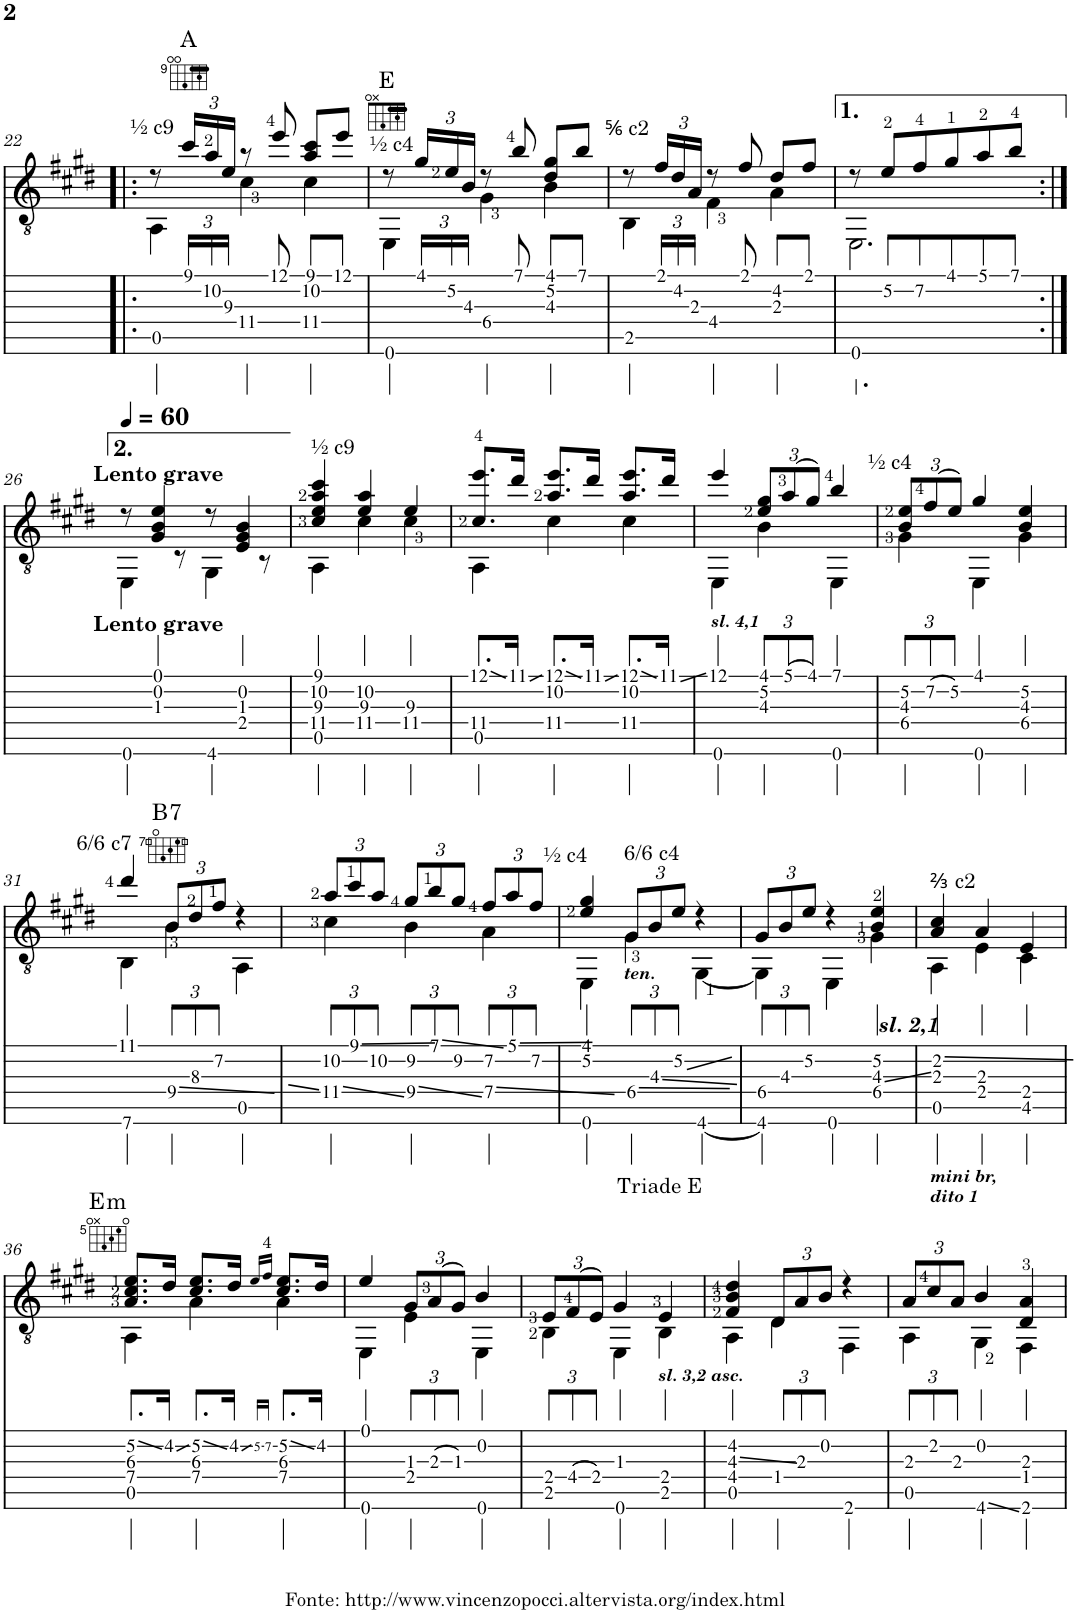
**kern	**kern	**harte
*part2	*part1	*part1
*staff2	*staff1	*
*I"Chitarra classica (Intavolatura)	*I"Classical Guitar	*
!!LO:PB:g=z
*	*clefGv2	*
*k[f#c#g#d#]	*k[f#c#g#d#]	*
*M3/4	*M3/4	*
=22!|:	=22!|:	=22!|:
*^	*^	*
8r	4AA\	8r	4AA\	.
*Xbrackettup	*	*Xbrackettup	*	*
!	!	!LO:TX:a:t=½ c9	!	!
24cc#/LL	.	24cc#/LL	.	A:maj
24a/	.	24a/	.	.
24e/JJ	.	24e/JJ	.	.
8r	4c#\	8r	4c#\	.
8ee/	.	8ee/	.	.
8a/ 8cc#/L	4c#\	8a/ 8cc#/L	4c#\	.
8ee/J	.	8ee/J	.	.
=23	=23	=23	=23	=23
8r	4EE\	8r	4EE\	E:maj
!	!	!LO:TX:a:t=½ c4	!	!
24g#/LL	.	24g#/LL	.	.
24e/	.	24e/	.	.
24B/JJ	.	24B/JJ	.	.
8r	4G#\	8r	4G#\	.
8b/	.	8b/	.	.
8e/ 8g#/L	4B\	8d#/ 8g#/L	4B\	.
8b/J	.	8b/J	.	.
=24	=24	=24	=24	=24
!	!	!LO:TX:a:t=⅚ c2	!	!
8r	4BB\	8r	4BB\	.
24f#/LL	.	24f#/LL	.	.
24d#/	.	24d#/	.	.
24A/JJ	.	24A/JJ	.	.
8r	4F#\	8r	4F#\	.
8f#/	.	8f#/	.	.
8d#/L	4A\	8d#/L	4A\	.
8f#/J	.	8f#/J	.	.
=25	=25	=25	=25	=25
8r	2.EE\	8r	2.EE\	.
8e/L	.	8e/L	.	.
8f#/	.	8f#/	.	.
8g#/	.	8g#/	.	.
8a/	.	8a/	.	.
8b/J	.	8b/J	.	.
!!LO:LB:g=z	!!
=26:|!	=26:|!	=26:|!	=26:|!	=26:|!
*	*	*MM60	*	*
!	!	!LO:TX:a:B:t=Lento grave	!	!
!LO:TX:a:B:t=Lento grave	!	!	!	!
8r	4EE\	8r	4EE\	.
4G#/ 4B/ 4e/	.	4G#/ 4B/ 4e/	.	.
.	8r	.	8r	.
8r	4GG#\	8r	4GG#\	.
4E/ 4G#/ 4B/	.	4E/ 4G#/ 4B/	.	.
.	8r	.	8r	.
=27	=27	=27	=27	=27
!	!	!LO:TX:a:t=½ c9	!	!
4c#/ 4e/ 4a/ 4cc#/	4AA\	4c#/ 4e/ 4a/ 4cc#/	4AA\	.
4e/ 4a/	4c#\	4e/ 4a/	4c#\	.
4e/	4c#\	4e/	4c#\	.
=28	=28	=28	=28	=28
8.c#/ 8.ee/L	4AA\	8.c#/ 8.ee/L	4AA\	.
16dd#/Jk	.	16dd#/Jk	.	.
8.a/ 8.ee/L	4c#\	8.a/ 8.ee/L	4c#\	.
16dd#/Jk	.	16dd#/Jk	.	.
8.a/ 8.ee/L	4c#\	8.a/ 8.ee/L	4c#\	.
16dd#/Jk	.	16dd#/Jk	.	.
=29	=29	=29	=29	=29
!LO:TX:a:Bi:t=sl. 4,1	!	!	!	!
4ee/	4EE\	4ee/	4EE\	.
12e/ 12g#/L	4B\	12e/ 12g#/L	4B\	.
(12a/	.	(12a/	.	.
12g#/J)	.	12g#/J)	.	.
4b/	4EE\	4b/	4EE\	.
=30	=30	=30	=30	=30
!	!	!LO:TX:a:t=½ c4	!	!
12B/ 12e/L	4G#\	12B/ 12e/L	4G#\	.
(12f#/	.	(12f#/	.	.
12e/J)	.	12e/J)	.	.
4g#/	4EE\	4g#/	4EE\	.
4B/ 4e/	4G#\	4B/ 4e/	4G#\	.
!!LO:LB:g=z	!!
=31	=31	=31	=31	=31
!	!	!LO:TX:a:t=6/6 c7	!	!
4dd#/	4BB\	4dd#/	4BB\	.
!	!	!	!	!LO:H:kt=7
12B/L	4B\	12B/L	4B\	B:7
12d#/	.	12d#/	.	.
12f#/J	.	12f#/J	.	.
4r	4AA\	4r	4AA\	.
=32	=32	=32	=32	=32
12a/L	4c#\	12a/L	4c#\	.
12cc#/	.	12cc#/	.	.
12a/J	.	12a/J	.	.
12g#/L	4B\	12g#/L	4B\	.
12b/	.	12b/	.	.
12g#/J	.	12g#/J	.	.
12f#/L	4A\	12f#/L	4A\	.
12a/	.	12a/	.	.
12f#/J	.	12f#/J	.	.
=33	=33	=33	=33	=33
!	!	!LO:TX:a:t=½ c4	!	!
4e/ 4g#/	4EE\	4e/ 4g#/	4EE\	.
!	!	!LO:TX:a:t=6/6 c4	!	!
!LO:TX:b:t=Triade E	!	!	!	!
!LO:TX:a:Bi:t=ten.	!	!	!	!
12G#/L	4G#\	12G#/L	4G#\	.
12B/	.	12B/	.	.
12e/J	.	12e/J	.	.
4r	[4GG#\	4r	[4GG#\	.
=34	=34	=34	=34	=34
12G#/L	4GG#\]	12G#/L	4GG#\]	.
12B/	.	12B/	.	.
12e/J	.	12e/J	.	.
4r	4EE\	4r	4EE\	.
!LO:TX:a:Bi:t=sl. 2,1	!	!	!	!
4B/ 4e/	4G#\	4B/ 4e/	4G#\	.
=35	=35	=35	=35	=35
!	!	!LO:TX:a:t=⅔ c2	!	!
!LO:TX:b:Bi:t=mini br,	!	!	!	!
!LO:TX:b:t=dito 1	!	!	!	!
4A/ 4c#/	4AA\	4A/ 4c#/	4AA\	.
4A/	4E\	4A/	4E\	.
4E/	4C#\	4E/	4C#\	.
!!LO:LB:g=z	!!
=36	=36	=36	=36	=36
!	!	!	!	!LO:H:kt=m
8.A/ 8.c#/ 8.e/L	4AA\	8.A/ 8.c#/ 8.e/L	4AA\	E:min
16d#/Jk	.	16d#/Jk	.	.
8.c#/ 8.e/L	4A\	8.c#/ 8.e/L	4A\	.
16d#/Jk	.	16d#/Jk	.	.
16qe/LL	.	16qe/LL	.	.
16qf#/JJ	.	16qf#/JJ	.	.
8.c#/ 8.e/L	4A\	8.c#/ 8.e/L	4A\	.
16d#/Jk	.	16d#/Jk	.	.
=37	=37	=37	=37	=37
4e/	4EE\	4e/	4EE\	.
12G#/L	4E\	12G#/L	4E\	.
(12A/	.	(12A/	.	.
12G#/J)	.	12G#/J)	.	.
4B/	4EE\	4B/	4EE\	.
=38	=38	=38	=38	=38
12E/L	4BB\	12E/L	4BB\	.
(12F#/	.	(12F#/	.	.
12E/J)	.	12E/J)	.	.
4G#/	4EE\	4G#/	4EE\	.
!LO:TX:a:Bi:t=sl. 3,2 asc.	!	!	!	!
4E/	4BB\	4E/	4BB\	.
=39	=39	=39	=39	=39
4F#/ 4B/ 4d#/	4AA\	4F#/ 4B/ 4d#/	4AA\	.
12D#/L	4D#\	12D#/L	4D#\	.
12A/	.	12A/	.	.
12B/J	.	12B/J	.	.
4r	4FF#\	4r	4FF#\	.
=40	=40	=40	=40	=40
12A/L	4AA\	12A/L	4AA\	.
12c#/	.	12c#/	.	.
12A/J	.	12A/J	.	.
4B/	4GG#\	4B/	4GG#\	.
4D#/ 4A/	4FF#\	4D#/ 4A/	4FF#\	.
*v	*v	*	*	*
*	*v	*v	*
=	=	=
*-	*-	*-
